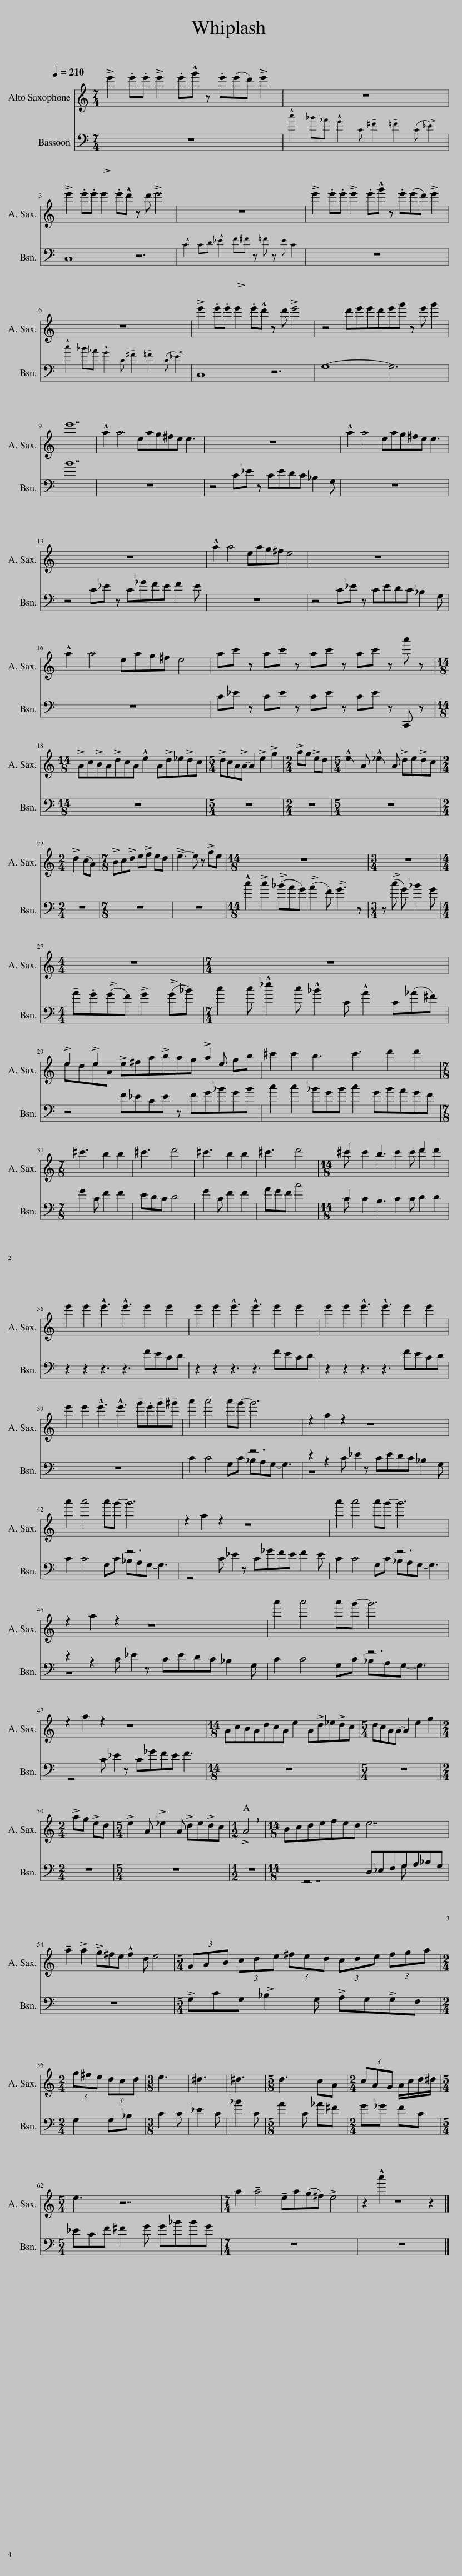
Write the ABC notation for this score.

X:1
%%score ( 1 2 3 ) ( 4 5 )
L:1/8
Q:1/4=210
M:7/4
I:linebreak $
K:C
V:1 treble transpose=-9
V:2 treble transpose="-9 "
V:3 treble transpose="-9 "
V:4 bass
V:5 bass
V:1
[K:C] !>!e'2 .e'.e' !>!e'2 .e'!^!g' z .e'(e'd') !>!e'2 | z14 |$ !>!e'2 .e'.e' !>!e'2 .e'!^!d' z d' !>!e'4 | z14 | !>!e'2 .e'.e' !>!e'2 .e'!^!g' z .e'(e'd') !>!e'2 |$ %5
 z14 | !>!e'2 .e'.e' !>!e'2 .e'!^!d' z d' !>!e'4 | z4 d'e'e'd'e'g' z e' g'2 |$ e'14 | !^!a2 a4 eag^fe e3 | %10
 z14 | !^!a2 a4 eag^fe e3 |$ z14 | !^!a2 a4 eag^f e4 | z14 |$ %15
 !^!a2 a4 eag^f e4 | ac' z ac' z ac' z ac' z a' z |$[M:14/8] !>!Ac!>!BA!>!dcA !^!e2 A!>!d_e!>!dc |[M:5/4] !>!dcA!>!A- A2 !>!e2 !>!g2 |[M:2/4] !>!ag !>!ed | %20
[M:5/4] !^!e2 A !^!_e2 A !>!de!>!dc |$[M:2/4] !>!d2 (cA) |[M:7/8] !>!Bc!>!d e!>!f ed | !>!e3- e z !>!ge |[M:14/8] z14 | %25
[M:3/4] z6 |$[M:4/4] z8 |[M:7/4] z14 |$ !>!e2 !>!e2 !>!e^fa!>!bag !>!a2 gb | ^c'2 c'2 b3 c'3 d'2 d'2 |$ %30
[M:7/8] ^c'3 b2 b2 | ^c'3 d'4 | ^c'3 b2 b2 | ^c'3 d'4 |[M:14/8] ^c'2 c'2 b3 c'2 c' d'2 d'2 |$ %35
 e'2 e'2 !^!e'3 !^!e'3 e'2 e'2 | e'2 e'2 !^!e'3 !^!e'3 e'2 e'2 | e'2 e'2 !^!e'3 !^!e'3 e'2 e'2 |$ e'2 e'2 !^!e'3 !^!e'3 !tenuto!g'.e'!tenuto!g'!tenuto!^g' | a'2 a'4 a'g'- g'6 | %40
 z2 a2 z2 z8 |$ a'2 a'4 a'g'- g'6 | z2 a2 z2 z8 | a'2 a'4 a'g'- g'6 |$ z2 a2 z2 z8 | %45
 a'2 a'4 a'g'- g'6 |$ z2 a2 z2 z8 |[M:14/8] AcBAdcA e2 A!>!d_e!>!dc |[M:5/4] dcAA- A2 e2 g2 |$[M:2/4] !>!ag !>!ed | %50
[M:5/4] !>!e2 A !>!_e2 A !>!de!>!dc |[M:1/2] !>!!breath!A4 |[M:14/8] Bcdefed e7 |$ !tenuto!a2 !>!a2 !>!g^fe !^!f2 d e4 |[M:5/4] (3GAB (3cde (3^fed (3cde (3fga |$ %55
[M:2/4] (3g^fe (3dcd |[M:3/8] e3 | ^d3 | ^d3 |[M:5/8] d3 cA | %60
[M:2/4] (3cAG A/c/d/^d/ |$[M:5/4] e3 z7 |[M:7/4] a2 !tenuto!a4 !tenuto!ea(g^f) !>!e4 | z2 !^!a'2 z8 z2 |] %64
V:2
[K:C] x14 | x14 |$ x14 | x14 | x14 |$ %5
 x14 | x14 | x14 |$ x14 | x14 | %10
 x14 | x14 |$ x14 | x14 | x14 |$ %15
 x14 | x14 |$[M:14/8] x14 |[M:5/4] x10 |[M:2/4] x4 | %20
[M:5/4] x10 |$[M:2/4] x4 |[M:7/8] x7 | x7 |[M:14/8] x14 | %25
[M:3/4] x6 |$[M:4/4] x8 |[M:7/4] x14 |$ edeA x10 | x14 |$ %30
[M:7/8] x7 | x7 | x7 | x7 |[M:14/8] ^c' x3 b3 x3 d'2 d'2 |$ %35
 x14 | x14 | x14 |$ x14 | x14 | %40
 x14 |$ x14 | x14 | x14 |$ x14 | %45
 x14 |$ x14 |[M:14/8] x14 |[M:5/4] x10 |$[M:2/4] x4 | %50
[M:5/4] x10 |[M:1/2] x4 |[M:14/8] x14 |$ x14 |[M:5/4] x10 |$ %55
[M:2/4] x4 |[M:3/8] x3 | x3 | x3 |[M:5/8] x5 | %60
[M:2/4] x4 |$[M:5/4] x10 |[M:7/4] x14 | x14 |] %64
V:3
[K:C] x14 | x14 |$ x14 | x14 | x14 |$ %5
 x14 | x14 | x14 |$ x14 | x14 | %10
 x14 | x14 |$ x14 | x14 | x14 |$ %15
 x14 | x14 |$[M:14/8] x14 |[M:5/4] x10 |[M:2/4] x4 | %20
[M:5/4] x10 |$[M:2/4] x4 |[M:7/8] x7 | x7 |[M:14/8] x14 | %25
[M:3/4] x6 |$[M:4/4] x8 |[M:7/4] x14 |$ x11 e x2 | x14 |$ %30
[M:7/8] x7 | x7 | x7 | x7 |[M:14/8] x14 |$ %35
 x14 | x14 | x14 |$ x14 | x14 | %40
 x14 |$ x14 | x14 | x14 |$ x14 | %45
 x14 |$ x14 |[M:14/8] x14 |[M:5/4] x10 |$[M:2/4] x4 | %50
[M:5/4] x10 |[M:1/2] x4 |[M:14/8] x14 |$ x14 |[M:5/4] x10 |$ %55
[M:2/4] x4 |[M:3/8] x3 | x3 | x3 |[M:5/8] x5 | %60
[M:2/4] x4 |$[M:5/4] x10 |[M:7/4] x14 | x14 |] %64
V:4
 z14 | !^!c2 _B_A !^!G2 C !tenuto!^F2 !tenuto!=F2 (C !>!_E2) |$ C,8 z6 | !^!C2 CD !^!_E2 F^F z =F z E C2 | z14 |$ %5
 !^!c2 _B_A !^!G2 C !tenuto!^F2 !tenuto!=F2 (C !>!_E2) | C,8 z6 | G,8- G,6 |$ B14 | z14 | %10
 z4 C_E z CEDC _B,2 G, | z14 |$ z4 C_E z C_GFE F2 E | z14 | z4 C_E z CEDC _B,2 G, |$ %15
 z14 | C_E z CE z CE z CE z C,, z |$[M:14/8] z14 |[M:5/4] z10 |[M:2/4] z4 | %20
[M:5/4] z10 |$[M:2/4] z4 |[M:7/8] z7 | z7 |[M:14/8] !^!c2 !>!c2 (!>!_BAG) (!>!A2 F) !>!G3 z | %25
[M:3/4] z (!>!c G) _B2 G |$[M:4/4] !tenuto!A.G(!>!GF) !>!G2 (!>!G_B) |[M:7/4] c2 c !^!_e2 c !^!_B2 C !^!A2 C(_A^F) |$ z4 F_ECE z FG_BGB | c2 c2 _BGB c2 GBAGF |$ %30
[M:7/8] G2 C F2 F2 | EDC D4 | G2 C F2 F2 | AGF c4 |[M:14/8] C2 C2 B,3 C2 C D2 D2 |$ %35
 z2 z2 z3 z3 FECD | z2 z2 z3 z3 FECD | z2 z2 z3 z3 FECD |$ z14 | C2 C4 G,C z6 | %40
 z2 z2 C _E2 CEDC _B,2 G, |$ C2 C4 G,C z6 | z4 C _E2 C_GFE F2 E | C2 C4 G,C z6 |$ z2 z2 C _E2 CEDC _B,2 G, | %45
 C2 C4 G,C z6 |$ z4 C _E2 C_GFE F3 |[M:14/8] z14 |[M:5/4] z10 |$[M:2/4] z4 | %50
[M:5/4] z10 |[M:1/2] z4 |[M:14/8] z7 D,_E,F,G,A,_B,G, |$ z14 |[M:5/4] !>!G,CG, !>!_B,2 G, !>!A,G,!>!G,F, |$ %55
[M:2/4] G,2 G,_B, |[M:3/8] C2 C | _E2 C | _B2 C |[M:5/8] A2 C _A^F | %60
[M:2/4] G_G FC |$[M:5/4] _ECF ^F2 G G_BBG |[M:7/4] z14 | z14 |] %64
V:5
 x14 | x14 |$ x14 | x14 | x14 |$ %5
 x14 | x14 | x14 |$ x14 | x14 | %10
 x14 | x14 |$ x14 | x14 | x14 |$ %15
 x14 | x14 |$[M:14/8] x14 |[M:5/4] x10 |[M:2/4] x4 | %20
[M:5/4] x10 |$[M:2/4] x4 |[M:7/8] x7 | x7 |[M:14/8] x14 | %25
[M:3/4] x6 |$[M:4/4] x8 |[M:7/4] x14 |$ x14 | x14 |$ %30
[M:7/8] x7 | x7 | x7 | x7 |[M:14/8] C x13 |$ %35
 x14 | x14 | x14 |$ x14 | x8 _B,A,G,- G,3 | %40
 z4 x2 z x7 |$ x8 _B,A,G,- G,3 | x6 z x7 | x8 _B,A,G,- G,3 |$ z4 x2 z x7 | %45
 x8 _B,A,G,- G,3 |$ x6 z x7 |[M:14/8] x14 |[M:5/4] x10 |$[M:2/4] x4 | %50
[M:5/4] x10 |[M:1/2] x4 |[M:14/8] x10 G, x3 |$ x14 |[M:5/4] x10 |$ %55
[M:2/4] x4 |[M:3/8] x3 | x3 | x3 |[M:5/8] x5 | %60
[M:2/4] x4 |$[M:5/4] x10 |[M:7/4] x14 | x14 |] %64
